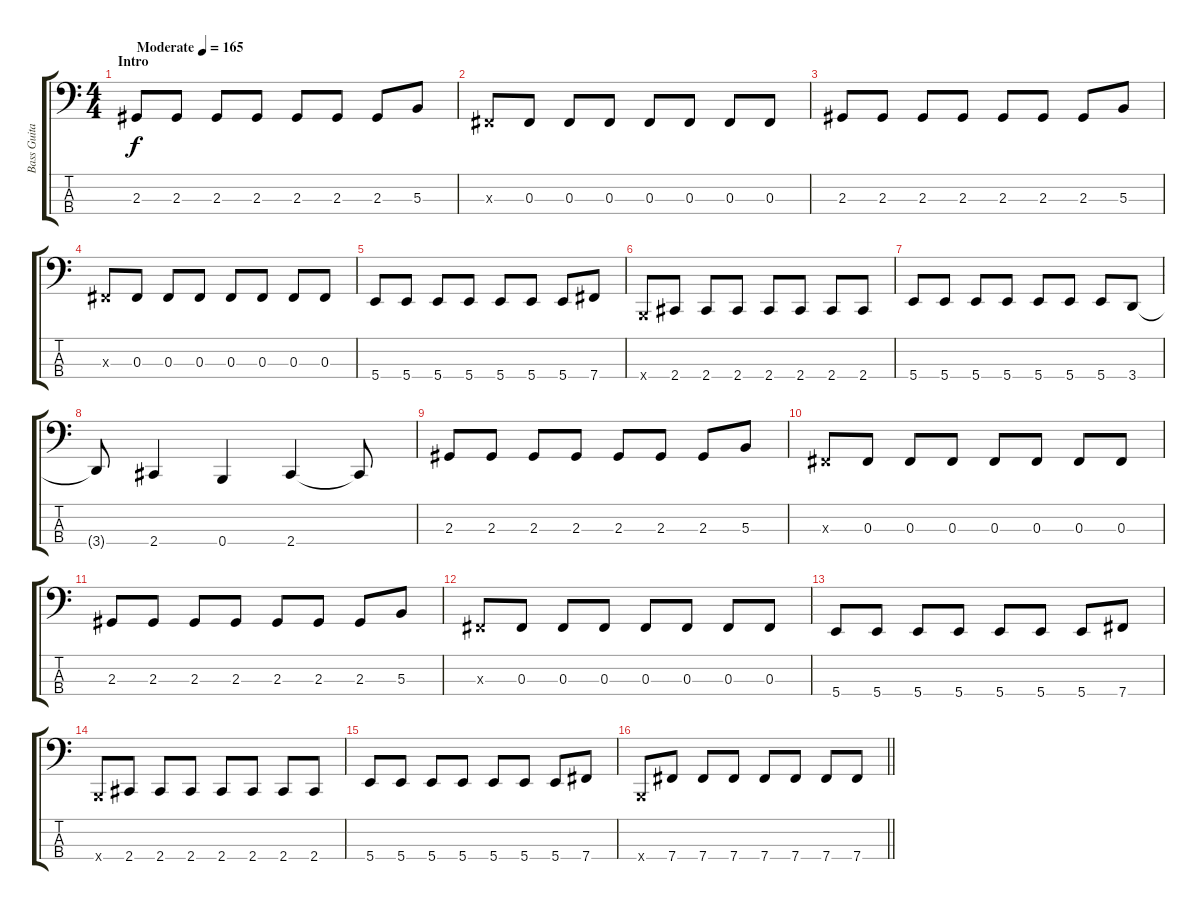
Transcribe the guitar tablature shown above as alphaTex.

\track ("Bass Guitar" "Bass Guita") {instrument electricbasspick}
\staff {score tabs}
\tuning (E2 B1 Gb1 B0) {hide}
\ts (4 4)
\section ("" "Intro")
\tempo (165 "Moderate")
\clef f4
\ks c
2.3.8{dy f instrument electricbasspick} 2.3.8 2.3.8 2.3.8 2.3.8 2.3.8 2.3.8 5.3.8 |
0.3{x}.8 0.3.8 0.3.8 0.3.8 0.3.8 0.3.8 0.3.8 0.3.8 |
2.3.8 2.3.8 2.3.8 2.3.8 2.3.8 2.3.8 2.3.8 5.3.8 |
0.3{x}.8 0.3.8 0.3.8 0.3.8 0.3.8 0.3.8 0.3.8 0.3.8 |
5.4.8 5.4.8 5.4.8 5.4.8 5.4.8 5.4.8 5.4.8 7.4.8 |
0.4{x}.8 2.4.8 2.4.8 2.4.8 2.4.8 2.4.8 2.4.8 2.4.8 |
5.4.8 5.4.8 5.4.8 5.4.8 5.4.8 5.4.8 5.4.8 3.4.8 |
3.4{t}.8 2.4.4 0.4.4 2.4.4 2.4{t}.8 |
2.3.8 2.3.8 2.3.8 2.3.8 2.3.8 2.3.8 2.3.8 5.3.8 |
0.3{x}.8 0.3.8 0.3.8 0.3.8 0.3.8 0.3.8 0.3.8 0.3.8 |
2.3.8 2.3.8 2.3.8 2.3.8 2.3.8 2.3.8 2.3.8 5.3.8 |
0.3{x}.8 0.3.8 0.3.8 0.3.8 0.3.8 0.3.8 0.3.8 0.3.8 |
5.4.8 5.4.8 5.4.8 5.4.8 5.4.8 5.4.8 5.4.8 7.4.8 |
0.4{x}.8 2.4.8 2.4.8 2.4.8 2.4.8 2.4.8 2.4.8 2.4.8 |
5.4.8 5.4.8 5.4.8 5.4.8 5.4.8 5.4.8 5.4.8 7.4.8 |
\barLineRight lightlight
0.4{x}.8 7.4.8 7.4.8 7.4.8 7.4.8 7.4.8 7.4.8 7.4.8
